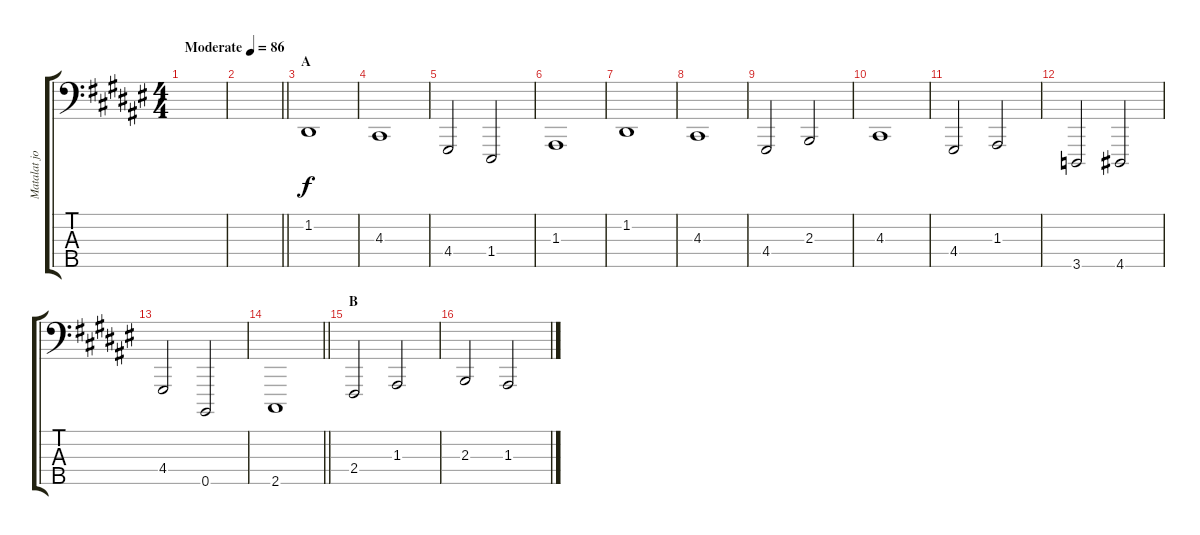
\track ("Matalat jouset" "Matalat jo") {instrument synthstrings2}
\staff {score tabs}
\tuning (G2 D2 A1 E1 B0) {hide}
\ts (4 4)
\tempo (86 "Moderate")
\clef f4
\ks f#
|
\barLineRight lightlight
|
\section ("" "A")
1.2.1 |
4.3.1 |
4.4.2 1.4.2 |
1.3.1 |
1.2.1 |
4.3.1 |
4.4.2 2.3.2 |
4.3.1 |
4.4.2 1.3.2 |
3.5.2 4.5.2 |
4.4.2 0.5.2 |
\barLineRight lightlight
2.5.1 |
\section ("" "B")
2.4.2 1.3.2 |
2.3.2 1.3.2
